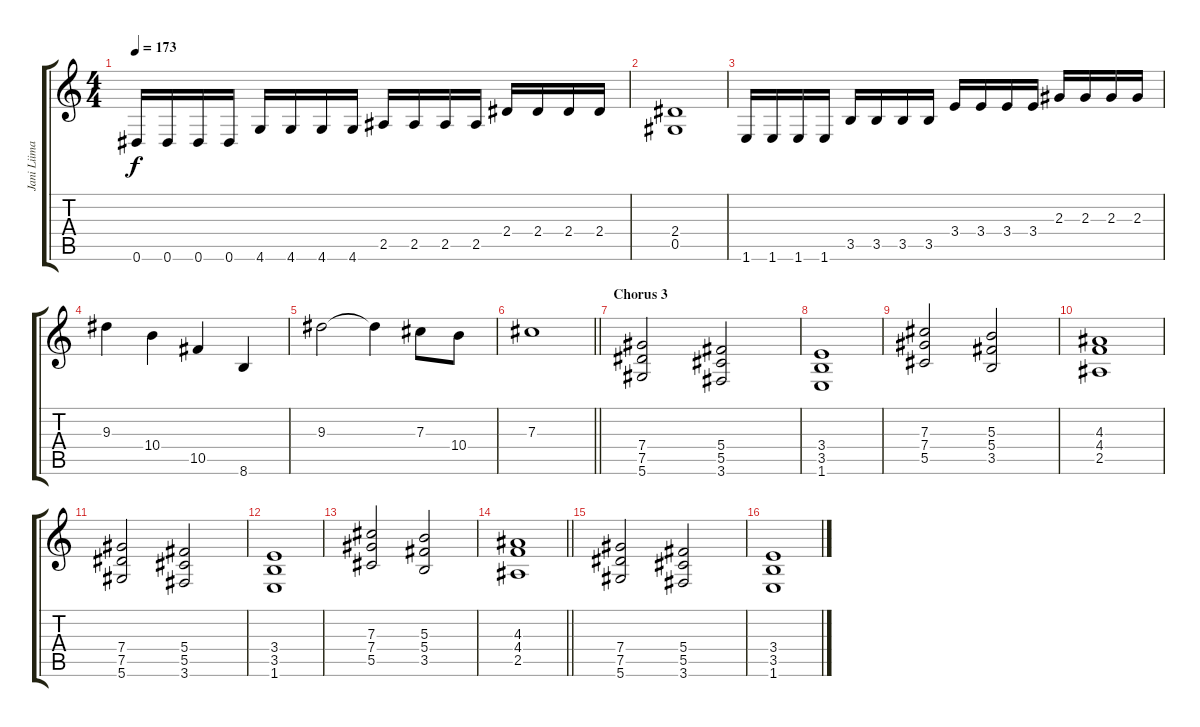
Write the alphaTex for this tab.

\track ("Jani Liimatainen - Guitar II" "Jani Liima") {instrument distortionguitar}
\staff {score tabs}
\tuning (Eb4 Bb3 Gb3 Db3 Ab2 Eb2) {hide}
\ts (4 4)
\tempo 173
\clef g2
\ks c
0.6.16{dy f} 0.6.16 0.6.16 0.6.16 4.6.16 4.6.16 4.6.16 4.6.16 2.5.16 2.5.16 2.5.16 2.5.16 2.4.16 2.4.16 2.4.16 2.4.16 |
(2.4 0.5).1 |
1.6.16 1.6.16 1.6.16 1.6.16 3.5.16 3.5.16 3.5.16 3.5.16 3.4.16 3.4.16 3.4.16 3.4.16 2.3.16 2.3.16 2.3.16 2.3.16 |
9.3.4 10.4.4 10.5.4 8.6.4 |
9.3.2 9.3{t}.4 7.3.8 10.4.8 |
\barLineRight lightlight
7.3.1 |
\section ("" "Chorus 3")
(7.4 7.5 5.6).2{volume 13} (5.4 5.5 3.6).2 |
(3.4 3.5 1.6).1 |
(7.3 7.4 5.5).2 (5.3 5.4 3.5).2 |
(4.3 4.4 2.5).1 |
(7.4 7.5 5.6).2 (5.4 5.5 3.6).2 |
(3.4 3.5 1.6).1 |
(7.3 7.4 5.5).2 (5.3 5.4 3.5).2 |
\barLineRight lightlight
(4.3 4.4 2.5).1 |
(7.4 7.5 5.6).2{volume 13} (5.4 5.5 3.6).2 |
(3.4 3.5 1.6).1
